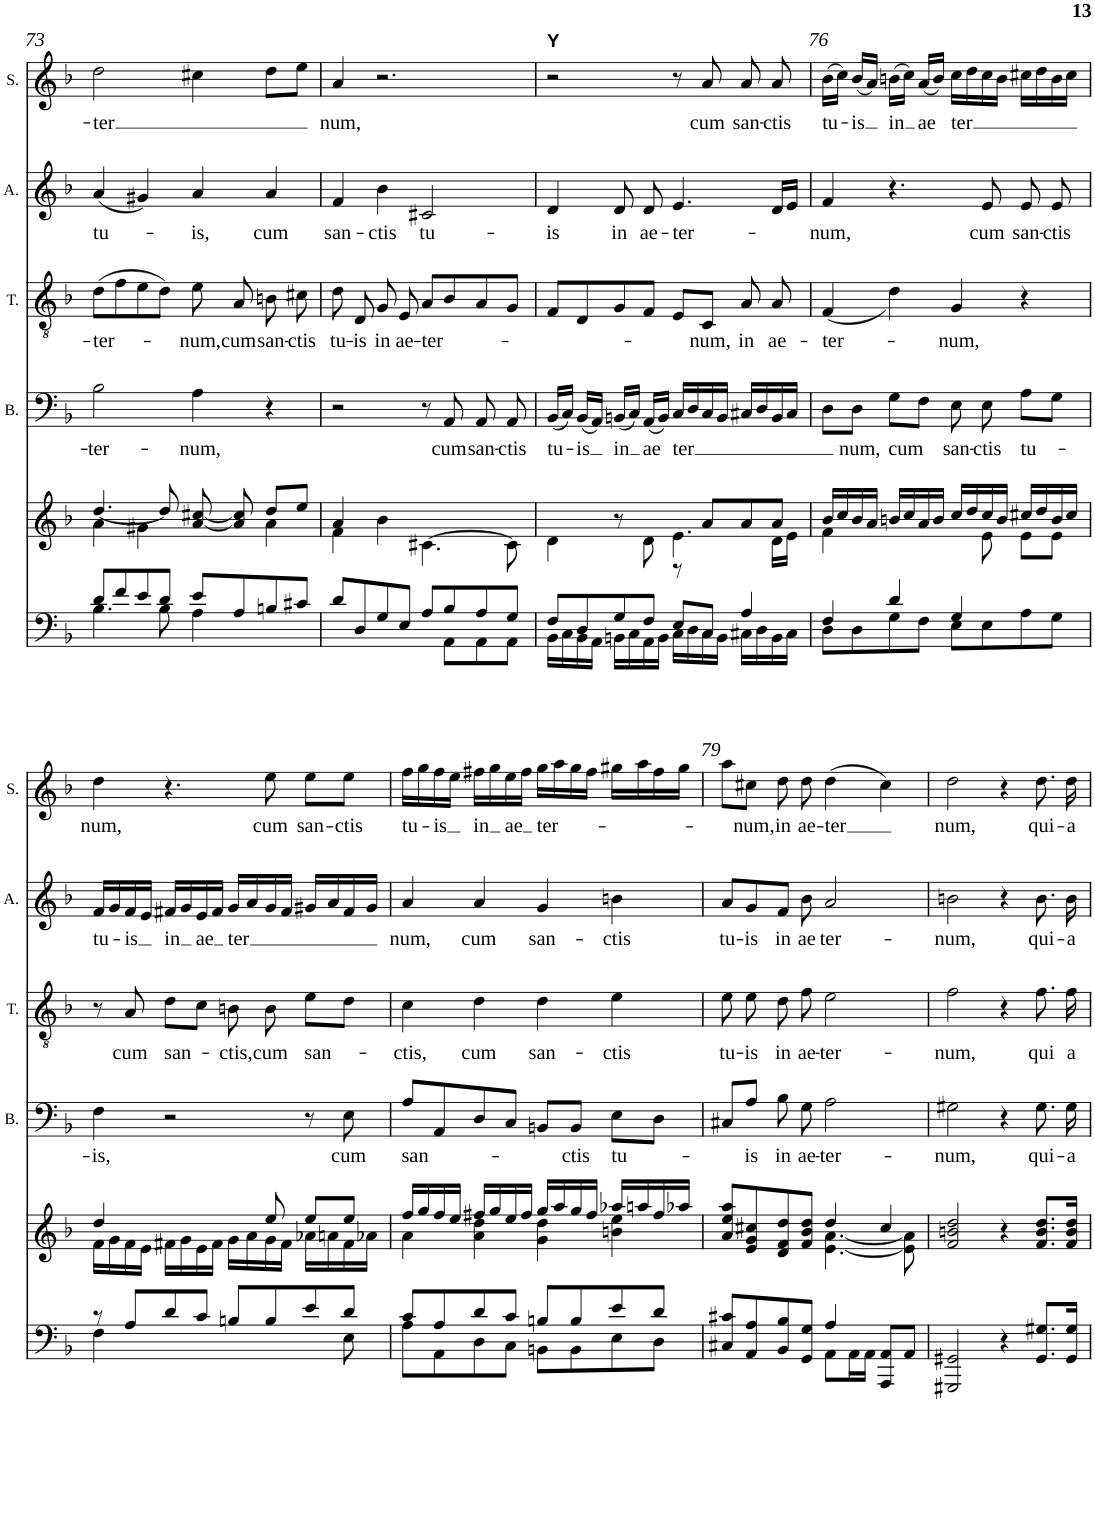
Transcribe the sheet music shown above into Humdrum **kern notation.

**kern	**kern	**kern	**text	**kern	**text	**kern	**text	**kern	**text
*part6	*part5	*part4	*part4	*part3	*part3	*part2	*part2	*part1	*part1
*staff6	*staff5	*staff4	*staff4	*staff3	*staff3	*staff2	*staff2	*staff1	*staff1
*I"Piano	*I"Piano	*I"Bass	*	*I"Tenor	*	*I"Alto	*	*I"Soprano	*
*	*	*I'B.	*	*I'T.	*	*I'A.	*	*I'S.	*
!!LO:PB:g=z
*clefF4	*clefG2	*clefF4	*	*clefGv2	*	*clefG2	*	*clefG2	*
*k[b-]	*k[b-]	*k[b-]	*	*k[b-]	*	*k[b-]	*	*k[b-]	*
*F:	*F:	*F:	*	*F:	*	*F:	*	*F:	*
*M4/4	*M4/4	*M4/4	*	*M4/4	*	*M4/4	*	*M4/4	*
*met(c)	*met(c)	*met(c)	*	*met(c)	*	*met(c)	*	*met(c)	*
=73	=73	=73	=73	=73	=73	=73	=73	=73	=73
*^	*^	*	*	*	*	*	*	*	*
!	!	!	!	!	!LO:LY:b	!	!LO:LY:b	!	!LO:LY:b	!	!LO:LY:b
8d/L	4.B-\	[<4.dd/	4a\	2B-\	-ter-	(8d\L	-ter-	(<4a/	tu-	2dd\	-ter
8f/	.	.	.	.	.	8f\	.	.	.	.	.
8e/	.	.	4g#X\	.	.	8e\	.	4g#X/)	.	.	.
8d/J	8B-\	8dd/]	.	.	.	8d\J)	.	.	.	.	.
!	!	!	!	!	!LO:LY:b	!	!LO:LY:b	!	!LO:LY:b	!	!
8e/L	4A\	[<8a/ [<8cc#X/	4ryy	4A\	-num,	8e\	-num,	4a/	-is,	4cc#X\	.
!	!	!	!	!	!	!	!LO:LY:b	!	!	!	!
8A/	.	8a/] 8cc#/]	.	.	.	8A/	cum	.	.	.	.
!	!	!	!	!	!	!	!LO:LY:b	!	!LO:LY:b	!	!
8Bn/	4ryy	8dd/L	4a\	4r	.	8Bn\	san-	4a/	cum	8dd\L	.
!	!	!	!	!	!	!	!LO:LY:b	!	!	!	!
8c#X/J	.	8ee/J	.	.	.	8c#X\	-ctis	.	.	8ee\J	.
=74	=74	=74	=74	=74	=74	=74	=74	=74	=74	=74	=74
!	!	!	!	!	!	!	!LO:LY:b	!	!LO:LY:b	!	!LO:LY:b
8d/L	8ryy	4a/	4f\	2r	.	8d\	tu-	4f/	san-	4a/	num,
!	!	!	!	!	!	!	!LO:LY:b	!	!	!	!
*v	*v	*	*	*	*	*	*	*	*	*	*
8D/	.	.	.	.	8D/	-is	.	.	.	.
!	!	!	!	!	!	!LO:LY:b	!	!LO:LY:b	!	!
8G/	2.ryy	4b-\	.	.	8G/	in	4b-\	-ctis	2.r	.
!	!	!	!	!	!	!LO:LY:b	!	!	!	!
8E/J	.	.	.	.	8E/	ae-	.	.	.	.
!	!	!	!	!	!	!LO:LY:b	!	!LO:LY:b	!	!
8A/L	.	[>4.c#X\	8r	.	8A/L	-ter-	2c#X/	tu-	.	.
*^	*	*	*	*	*	*	*	*	*	*
!	!	!	!	!	!LO:LY:b	!	!	!	!	!	!
8B-/	8AA\L	.	.	8AA/	cum	8B-/	.	.	.	.	.
!	!	!	!	!	!LO:LY:b	!	!	!	!	!	!
8A/	8AA\	.	.	8AA/	san-	8A/	.	.	.	.	.
!	!	!	!	!	!LO:LY:b	!	!	!	!	!	!
8G/J	8AA\J	.	8c#\]	8AA/	-ctis	8G/J	.	.	.	.	.
=75	=75	=75	=75	=75	=75	=75	=75	=75	=75	=75	=75
!	!	!	!	!	!	!	!	!	!	!LO:TX:a:B:t=Y	!
!	!	!	!	!	!LO:LY:b	!	!	!	!LO:LY:b	!	!
8F/L	16BB-\LL	4d\	2ryy	(16BB-/LL	tu-	8F/L	.	4d/	-is	2r	.
.	16C\	.	.	16C/JJ)	.	.	.	.	.	.	.
!	!	!	!	!	!LO:LY:b	!	!	!	!	!	!
8D/	16BB-\	.	.	(16BB-/LL	-is	8D/	.	.	.	.	.
.	16AA\JJ	.	.	16AA/JJ)	.	.	.	.	.	.	.
!	!	!	!	!	!LO:LY:b	!	!	!	!LO:LY:b	!	!
8G/	16BBn\LL	8r	.	(16BBn/LL	in	8G/	.	8d/	in	.	.
.	16C\	.	.	16C/JJ)	.	.	.	.	.	.	.
!	!	!	!	!	!LO:LY:b	!	!	!	!LO:LY:b	!	!
8F/J	16AA\	8d\	.	(16AA/LL	ae	8F/J	.	8d/	ae-	.	.
.	16BB\JJ	.	.	16BB/JJ)	.	.	.	.	.	.	.
!	!	!	!	!	!LO:LY:b	!	!	!	!LO:LY:b	!	!
8E/L	16C\LL	4.e\	8r	16C/LL	ter	8E/L	.	4.e/	-ter-	8r	.
.	16D\	.	.	16D/	.	.	.	.	.	.	.
!	!	!	!	!	!	!	!LO:LY:b	!	!	!	!LO:LY:b
8C/J	16C\	.	8a/L	16C/	.	8C/J	-num,	.	.	8a/	cum
.	16BB\JJ	.	.	16BB/JJ	.	.	.	.	.	.	.
!	!	!	!	!	!	!	!LO:LY:b	!	!	!	!LO:LY:b
4A/	16C#X\LL	.	8a/	16C#X/LL	.	8A/	in	.	.	8a/	san-
.	16D\	.	.	16D/	.	.	.	.	.	.	.
!	!	!	!	!	!	!	!LO:LY:b	!	!	!	!LO:LY:b
.	16BB\	16d\LL	8a/J	16BB/	.	8A/	ae-	16d/LL	.	8a/	-ctis
.	16C#\JJ	16e\JJ	.	16C#/JJ	.	.	.	16e/JJ	.	.	.
=76	=76	=76	=76	=76	=76	=76	=76	=76	=76	=76	=76
!	!	!	!	!	!	!	!LO:LY:b	!	!LO:LY:b	!	!LO:LY:b
4F/	8D\L	16b-/LL	4f\	8D\L	.	(<4F/	-ter-	4f/	-num,	(16b-\LL	tu-
.	.	16cc/	.	.	.	.	.	.	.	16cc\JJ)	.
!	!	!	!	!	!LO:LY:b	!	!	!	!	!	!LO:LY:b
.	8D\	16b-/	.	8D\J	num,	.	.	.	.	(16b-/LL	-is
.	.	16a/JJ	.	.	.	.	.	.	.	16a/JJ)	.
!	!	!	!	!	!LO:LY:b	!	!	!	!	!	!LO:LY:b
4d/	8G\	16bn/LL	4.ryy	8G\L	cum	4d\)	.	4.r	.	(16bn\LL	in
.	.	16cc/	.	.	.	.	.	.	.	16cc\JJ)	.
!	!	!	!	!	!	!	!	!	!	!	!LO:LY:b
.	8F\J	16a/	.	8F\J	.	.	.	.	.	(16a/LL	ae
.	.	16b/JJ	.	.	.	.	.	.	.	16b/JJ)	.
!	!	!	!	!	!LO:LY:b	!	!LO:LY:b	!	!	!	!LO:LY:b
4G/	8E\L	16cc/LL	.	8E\	san-	4G/	-num,	.	.	16cc\LL	ter
.	.	16dd/	.	.	.	.	.	.	.	16dd\	.
!	!	!	!	!	!LO:LY:b	!	!	!	!LO:LY:b	!	!
.	8E\	16cc/	8e\	8E\	-ctis	.	.	8e/	cum	16cc\	.
.	.	16b/JJ	.	.	.	.	.	.	.	16b\JJ	.
!	!	!	!	!	!LO:LY:b	!	!	!	!LO:LY:b	!	!
4ryy	8A\	16cc#X/LL	8e\L	8A\L	tu-	4r	.	8e/	san-	16cc#X\LL	.
.	.	16dd/	.	.	.	.	.	.	.	16dd\	.
!	!	!	!	!	!	!	!	!	!LO:LY:b	!	!
.	8G\J	16b/	8e\J	8G\J	.	.	.	8e/	-ctis	16b\	.
.	.	16cc#/JJ	.	.	.	.	.	.	.	16cc#\JJ	.
!!LO:LB:g=z
=77	=77	=77	=77	=77	=77	=77	=77	=77	=77	=77	=77
!	!	!	!	!	!LO:LY:b	!	!	!	!LO:LY:b	!	!LO:LY:b
8r	4F\	4dd/	16f\LL	4F\	-is,	8r	.	16f/LL	tu-	4dd\	num,
.	.	.	16g\	.	.	.	.	16g/	.	.	.
!	!	!	!	!	!	!	!LO:LY:b	!	!LO:LY:b	!	!
8A/L	.	.	16f\	.	.	8A/	cum	16f/	-is	.	.
.	.	.	16e\JJ	.	.	.	.	16e/JJ	.	.	.
!	!	!	!	!	!	!	!LO:LY:b	!	!LO:LY:b	!	!
8d/	8ryy	4.ryy	16f#X\LL	2r	.	8d\L	san-	16f#X/LL	in	4.r	.
.	.	.	16g\	.	.	.	.	16g/	.	.	.
*v	*v	*	*	*	*	*	*	*	*	*	*
!	!	!	!	!	!	!	!	!LO:LY:b	!	!
8c/J	.	16e\	.	.	8c\J	.	16e/	ae	.	.
.	.	16f#\JJ	.	.	.	.	16f#/JJ	.	.	.
!	!	!	!	!	!	!LO:LY:b	!	!LO:LY:b	!	!
8Bn/L	.	16g\LL	.	.	8Bn\	-ctis,	16g/LL	ter	.	.
.	.	16a\	.	.	.	.	16a/	.	.	.
!	!	!	!	!	!	!LO:LY:b	!	!	!	!LO:LY:b
8B/	8ee/	16g\	.	.	8B\	cum	16g/	.	8ee\	cum
.	.	16f#\JJ	.	.	.	.	16f#/JJ	.	.	.
!	!	!	!	!	!	!LO:LY:b	!	!	!	!LO:LY:b
8e/	8ee/L	16a-X\LL	8r	.	8e\L	san-	16g#X/LL	.	8ee\L	san-
.	.	16an\	.	.	.	.	16a/	.	.	.
*^	*	*	*	*	*	*	*	*	*	*
!	!	!	!	!	!LO:LY:b	!	!	!	!	!	!LO:LY:b
8d/J	8E\	8ee/J	16f#\	8E\	cum	8d\J	.	16f#/	.	8ee\J	-ctis
.	.	.	16a-X\JJ	.	.	.	.	16g#/JJ	.	.	.
=78	=78	=78	=78	=78	=78	=78	=78	=78	=78	=78	=78
!	!	!	!	!	!LO:LY:b	!	!LO:LY:b	!	!LO:LY:b	!	!LO:LY:b
8c/L	8A\L	16ff/LL	4a\	8A/L	san-	4c\	-ctis,	4a/	num,	16ff\LL	tu-
.	.	16gg/	.	.	.	.	.	.	.	16gg\	.
!	!	!	!	!	!	!	!	!	!	!	!LO:LY:b
8A/	8AA\	16ff/	.	8AA/	.	.	.	.	.	16ff\	-is
.	.	16ee/JJ	.	.	.	.	.	.	.	16ee\JJ	.
!	!	!	!	!	!	!	!LO:LY:b	!	!LO:LY:b	!	!LO:LY:b
8d/	8D\	16ff#X/LL	4a\ 4dd\	8D/	.	4d\	cum	4a/	cum	16ff#X\LL	in
.	.	16gg/	.	.	.	.	.	.	.	16gg\	.
!	!	!	!	!	!	!	!	!	!	!	!LO:LY:b
8c/J	8C\J	16ee/	.	8C/J	.	.	.	.	.	16ee\	ae
.	.	16ff#/JJ	.	.	.	.	.	.	.	16ff#\JJ	.
!	!	!	!	!	!	!	!LO:LY:b	!	!LO:LY:b	!	!LO:LY:b
8Bn/L	8BBn\L	16gg/LL	4g\ 4dd\	8BBn/L	.	4d\	san-	4g/	san-	16gg\LL	ter-
.	.	16aa/	.	.	.	.	.	.	.	16aa\	.
!	!	!	!	!	!LO:LY:b	!	!	!	!	!	!
8B/	8BB\	16gg/	.	8BB/J	-ctis	.	.	.	.	16gg\	.
.	.	16ff#/JJ	.	.	.	.	.	.	.	16ff#\JJ	.
!	!	!	!	!	!LO:LY:b	!	!LO:LY:b	!	!LO:LY:b	!	!
8e/	8E\	16aa-X/LL	4bn\ 4ee\	8E\L	tu-	4e\	-ctis	4bn\	-ctis	16gg#X\LL	.
.	.	16aan/	.	.	.	.	.	.	.	16aa\	.
8d/J	8D\J	16ff#/	.	8D\J	.	.	.	.	.	16ff#\	.
.	.	16aa-X/JJ	.	.	.	.	.	.	.	16gg#\JJ	.
=79	=79	=79	=79	=79	=79	=79	=79	=79	=79	=79	=79
!	!	!	!	!	!	!	!LO:LY:b	!	!LO:LY:b	!	!
*	*	*	*	*	*	*	*	*^	*	*	*
8C#X/ 8c#X/L	2ryy	8a/ 8ee/ 8aa/L	2ryy	8C#X/L	.	8e\	tu-	8a/L	4.ryy	tu-	8aa\L	.
!	!	!	!	!	!LO:LY:b	!	!LO:LY:b	!	!	!LO:LY:b	!	!LO:LY:b
8AA/ 8A/	.	8e/ 8g/ 8cc#X/	.	8A/J	-is	8e\	-is	8g/	.	-is	8cc#X\J	-num,
!	!	!	!	!	!LO:LY:b	!	!LO:LY:b	!	!	!LO:LY:b	!	!LO:LY:b
8BB-/ 8B-/	.	8d/ 8f/ 8dd/	.	8B-\	in	8d\	in	8f/J	.	in	8dd\	in
!	!	!	!	!	!LO:LY:b	!	!LO:LY:b	!	!	!LO:LY:b	!	!LO:LY:b
8GG/ 8G/J	.	8f/ 8b-/ 8dd/J	.	8G\	ae-	8f\	ae-	8ryy	8b-\	-ae-	8dd\	ae-
!	!	!	!	!	!LO:LY:b	!	!LO:LY:b	!	!	!LO:LY:b	!	!LO:LY:b
4A/	8AA\L	4dd/	[<4.e\ [<4.a\	2A\	-ter-	2e\	-ter-	2a/	2ryy	ter-	(>4dd\	-ter
.	16AA\L	.	.	.	.	.	.	.	.	.	.	.
.	16AA\JJ	.	.	.	.	.	.	.	.	.	.	.
8AAA/ 8AA/L	4ryy	4cc#/	.	.	.	.	.	.	.	.	4cc#\)	.
8AA/J	.	.	8e\] 8a\]	.	.	.	.	.	.	.	.	.
*v	*v	*	*	*	*	*	*	*v	*v	*	*	*
=80	=80	=80	=80	=80	=80	=80	=80	=80	=80	=80
!	!	!	!	!LO:LY:b	!	!LO:LY:b	!	!LO:LY:b	!	!LO:LY:b
*	*v	*v	*	*	*	*	*	*	*	*
2GGG#X/ 2GG#X/	2f/ 2bn/ 2dd/	2G#X\	-num,	2f\	-num,	2bn\	-num,	2dd\	num,
4r	4r	4r	.	4r	.	4r	.	4r	.
!	!	!	!LO:LY:b	!	!LO:LY:b	!	!LO:LY:b	!	!LO:LY:b
8.GG#/ 8.G#X/L	8.f/ 8.b/ 8.dd/L	8.G#\	qui-	8.f\	qui	8.b\	qui-	8.dd\	qui-
!	!	!	!LO:LY:b	!	!LO:LY:b	!	!LO:LY:b	!	!LO:LY:b
16GG#/ 16G#/Jk	16f/ 16b/ 16dd/Jk	16G#\	-a	16f\	a	16b\	-a	16dd\	-a
=	=	=	=	=	=	=	=	=	=
*-	*-	*-	*-	*-	*-	*-	*-	*-	*-
